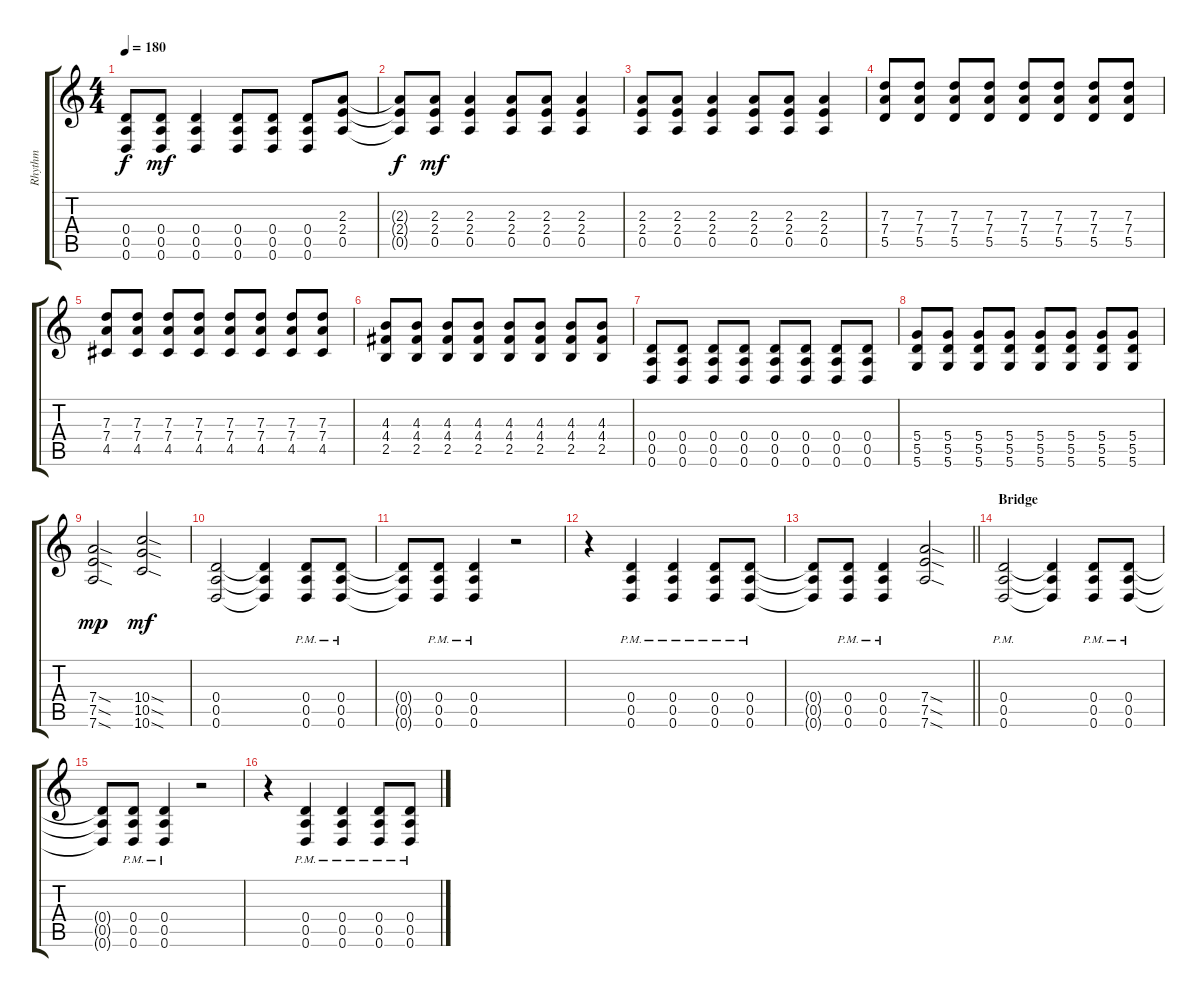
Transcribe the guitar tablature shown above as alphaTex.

\track ("Rhythm" "Rhythm") {instrument overdrivenguitar}
\staff {score tabs}
\tuning (E4 B3 G3 D3 A2 D2) {hide}
\ts (4 4)
\tempo 180
\clef g2
\ks c
(0.4{t} 0.5{t} 0.6{t}).8{dy f} (0.4 0.5 0.6).8{dy mf} (0.4 0.5 0.6).4 (0.4 0.5 0.6).8 (0.4 0.5 0.6).8 (0.4 0.5 0.6).8 (2.3 2.4 0.5).8 |
(2.3{t} 2.4{t} 0.5{t}).8{dy f} (2.3 2.4 0.5).8{dy mf} (2.3 2.4 0.5).4 (2.3 2.4 0.5).8 (2.3 2.4 0.5).8 (2.3 2.4 0.5).4 |
(2.3 2.4 0.5).8 (2.3 2.4 0.5).8 (2.3 2.4 0.5).4 (2.3 2.4 0.5).8 (2.3 2.4 0.5).8 (2.3 2.4 0.5).4 |
(7.3 7.4 5.5).8 (7.3 7.4 5.5).8 (7.3 7.4 5.5).8 (7.3 7.4 5.5).8 (7.3 7.4 5.5).8 (7.3 7.4 5.5).8 (7.3 7.4 5.5).8 (7.3 7.4 5.5).8 |
(7.3 7.4 4.5).8 (7.3 7.4 4.5).8 (7.3 7.4 4.5).8 (7.3 7.4 4.5).8 (7.3 7.4 4.5).8 (7.3 7.4 4.5).8 (7.3 7.4 4.5).8 (7.3 7.4 4.5).8 |
(4.3 4.4 2.5).8 (4.3 4.4 2.5).8 (4.3 4.4 2.5).8 (4.3 4.4 2.5).8 (4.3 4.4 2.5).8 (4.3 4.4 2.5).8 (4.3 4.4 2.5).8 (4.3 4.4 2.5).8 |
(0.4 0.5 0.6).8 (0.4 0.5 0.6).8 (0.4 0.5 0.6).8 (0.4 0.5 0.6).8 (0.4 0.5 0.6).8 (0.4 0.5 0.6).8 (0.4 0.5 0.6).8 (0.4 0.5 0.6).8 |
(5.4 5.5 5.6).8 (5.4 5.5 5.6).8 (5.4 5.5 5.6).8 (5.4 5.5 5.6).8 (5.4 5.5 5.6).8 (5.4 5.5 5.6).8 (5.4 5.5 5.6).8 (5.4 5.5 5.6).8 |
(7.4{sod} 7.5{sod} 7.6{sod}).2{dy mp} (10.4{sod} 10.5{sod} 10.6{sod}).2{dy mf} |
(0.4 0.5 0.6).2 (0.4{t} 0.5{t} 0.6{t}).4 (0.4{pm} 0.5{pm} 0.6{pm}).8 (0.4{pm} 0.5{pm} 0.6{pm}).8 |
(0.4{t} 0.5{t} 0.6{t}).8 (0.4{pm} 0.5{pm} 0.6{pm}).8 (0.4{pm} 0.5{pm} 0.6{pm}).4 r.2 |
r.4 (0.4{pm} 0.5{pm} 0.6{pm}).4 (0.4{pm} 0.5{pm} 0.6{pm}).4 (0.4{pm} 0.5{pm} 0.6{pm}).8 (0.4{pm} 0.5{pm} 0.6{pm}).8 |
\barLineRight lightlight
(0.4{t} 0.5{t} 0.6{t}).8 (0.4{pm} 0.5{pm} 0.6{pm}).8 (0.4{pm} 0.5{pm} 0.6{pm}).4 (7.4{sod} 7.5{sod} 7.6{sod}).2 |
\section ("" "Bridge")
(0.4{pm} 0.5{pm} 0.6{pm}).2 (0.4{t} 0.5{t} 0.6{t}).4 (0.4{pm} 0.5{pm} 0.6{pm}).8 (0.4{pm} 0.5{pm} 0.6{pm}).8 |
(0.4{t} 0.5{t} 0.6{t}).8 (0.4{pm} 0.5{pm} 0.6{pm}).8 (0.4{pm} 0.5{pm} 0.6{pm}).4 r.2 |
r.4 (0.4{pm} 0.5{pm} 0.6{pm}).4 (0.4{pm} 0.5{pm} 0.6{pm}).4 (0.4{pm} 0.5{pm} 0.6{pm}).8 (0.4{pm} 0.5{pm} 0.6{pm}).8
